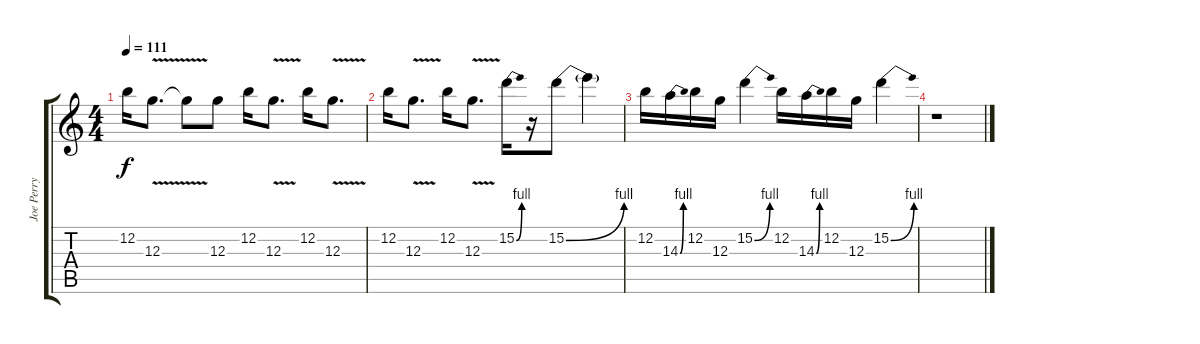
\track ("Joe Perry" "Joe Perry") {instrument distortionguitar}
\staff {score tabs}
\tuning (E4 B3 G3 D3 A2 E2) {hide}
\ts (4 4)
\tempo 111
\clef g2
\ks c
12.2.16{dy f volume 16} 12.3{v}.8{d} 12.3{t}.8 12.3.8 12.2.16 12.3{v}.8{d} 12.2.16 12.3{v}.8{d} |
12.2.16{volume 16} 12.3{v}.8{d} 12.2.16 12.3{v}.8{d} 15.2{be (bend 0 0 60 4)}.16 r.16 15.2{be (bend 0 0 60 4)}.8 15.2{t}.4 |
12.2.16{volume 16} 14.3{be (bend 0 0 60 4)}.16 12.2.16 12.3.16 15.2{be (bend 0 0 60 4)}.4 12.2.16{volume 0} 14.3{be (bend 0 0 60 4)}.16 12.2.16 12.3.16 15.2{be (bend 0 0 60 4)}.4 |
r.1
